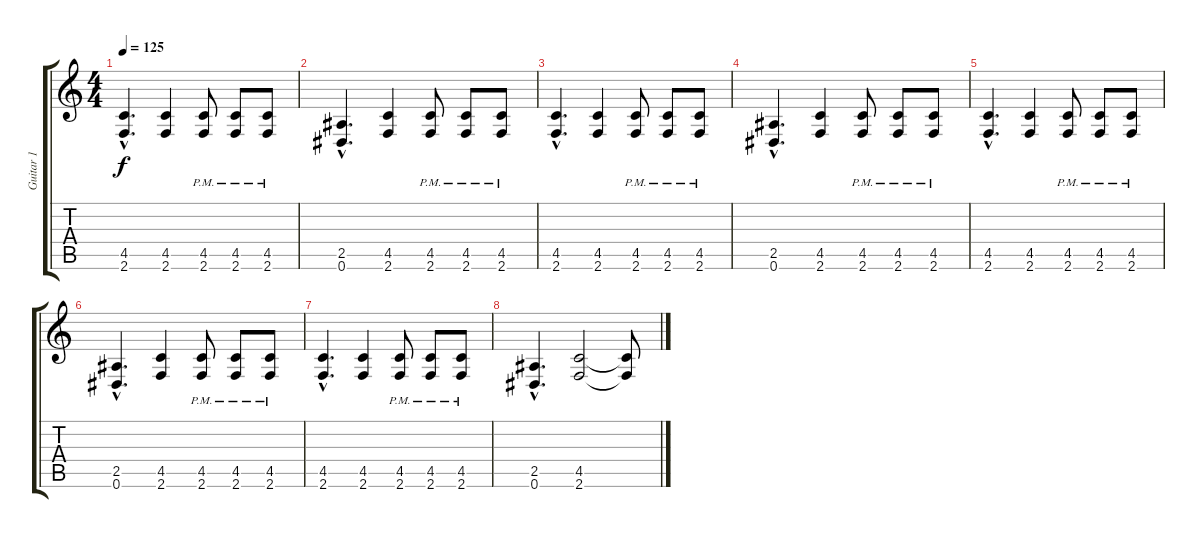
\track ("Guitar 1" "Guitar 1") {instrument distortionguitar}
\staff {score tabs}
\tuning (Eb4 Bb3 Gb3 Db3 Ab2 Eb2) {hide}
\ts (4 4)
\tempo 125
\clef g2
\ks c
(4.5{hac} 2.6{hac}).4{d dy f} (4.5 2.6).4 (4.5{pm} 2.6{pm}).8 (4.5{pm} 2.6{pm}).8 (4.5{pm} 2.6{pm}).8 |
(2.5{hac} 0.6{hac}).4{d} (4.5 2.6).4 (4.5{pm} 2.6{pm}).8 (4.5{pm} 2.6{pm}).8 (4.5{pm} 2.6{pm}).8 |
(4.5{hac} 2.6{hac}).4{d} (4.5 2.6).4 (4.5{pm} 2.6{pm}).8 (4.5{pm} 2.6{pm}).8 (4.5{pm} 2.6{pm}).8 |
(2.5{hac} 0.6{hac}).4{d} (4.5 2.6).4 (4.5{pm} 2.6{pm}).8 (4.5{pm} 2.6{pm}).8 (4.5{pm} 2.6{pm}).8 |
(4.5{hac} 2.6{hac}).4{d} (4.5 2.6).4 (4.5{pm} 2.6{pm}).8 (4.5{pm} 2.6{pm}).8 (4.5{pm} 2.6{pm}).8 |
(2.5{hac} 0.6{hac}).4{d} (4.5 2.6).4 (4.5{pm} 2.6{pm}).8 (4.5{pm} 2.6{pm}).8 (4.5{pm} 2.6{pm}).8 |
(4.5{hac} 2.6{hac}).4{d} (4.5 2.6).4 (4.5{pm} 2.6{pm}).8 (4.5{pm} 2.6{pm}).8 (4.5{pm} 2.6{pm}).8 |
(2.5{hac} 0.6{hac}).4{d} (4.5 2.6).2 (4.5{t} 2.6{t}).8
